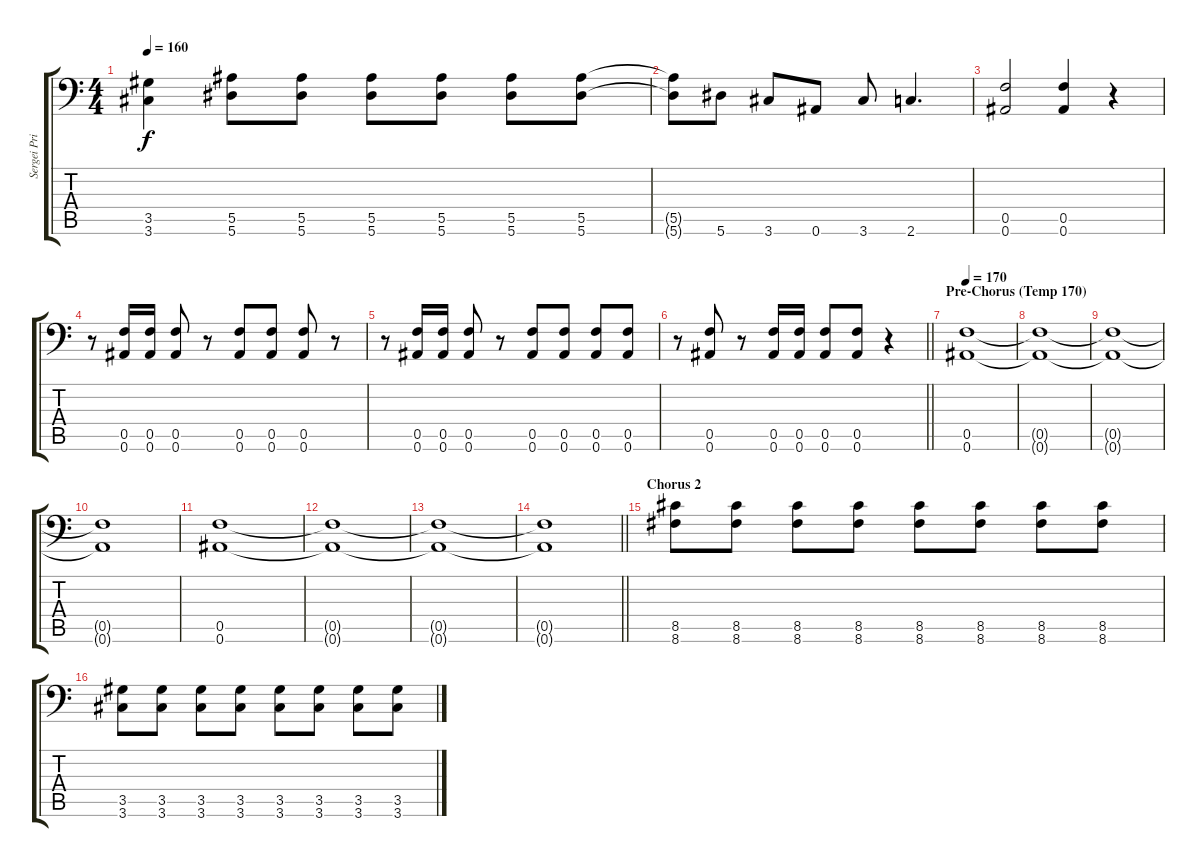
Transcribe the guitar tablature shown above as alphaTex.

\track ("Sergei Primal" "Sergei Pri") {instrument distortionguitar}
\staff {score tabs}
\tuning (C4 G3 Eb3 Bb2 F2 Bb1) {hide}
\ts (4 4)
\tempo 160
\clef f4
\ks c
(3.5{t} 3.6{t}).4{dy f} (5.5 5.6).8 (5.5 5.6).8 (5.5 5.6).8 (5.5 5.6).8 (5.5 5.6).8 (5.5 5.6).8 |
(5.5{t} 5.6{t}).8 5.6.8 3.6.8 0.6.8 3.6.8 2.6.4{d} |
(0.5 0.6).2 (0.5 0.6).4 r.4 |
r.8 (0.5 0.6).16 (0.5 0.6).16 (0.5 0.6).8 r.8 (0.5 0.6).8 (0.5 0.6).8 (0.5 0.6).8 r.8 |
r.8 (0.5 0.6).16 (0.5 0.6).16 (0.5 0.6).8 r.8 (0.5 0.6).8 (0.5 0.6).8 (0.5 0.6).8 (0.5 0.6).8 |
\barLineRight lightlight
r.8 (0.5 0.6).8 r.8 (0.5 0.6).16 (0.5 0.6).16 (0.5 0.6).8 (0.5 0.6).8 r.4 |
\section ("" "Pre-Chorus (Temp 170)")
\tempo 170
(0.5 0.6).1 |
(0.5{t} 0.6{t}).1 |
(0.5{t} 0.6{t}).1 |
(0.5{t} 0.6{t}).1 |
(0.5 0.6).1 |
(0.5{t} 0.6{t}).1 |
(0.5{t} 0.6{t}).1 |
\barLineRight lightlight
(0.5{t} 0.6{t}).1 |
\section ("" "Chorus 2")
(8.5 8.6).8 (8.5 8.6).8 (8.5 8.6).8 (8.5 8.6).8 (8.5 8.6).8 (8.5 8.6).8 (8.5 8.6).8 (8.5 8.6).8 |
(3.5 3.6).8 (3.5 3.6).8 (3.5 3.6).8 (3.5 3.6).8 (3.5 3.6).8 (3.5 3.6).8 (3.5 3.6).8 (3.5 3.6).8
